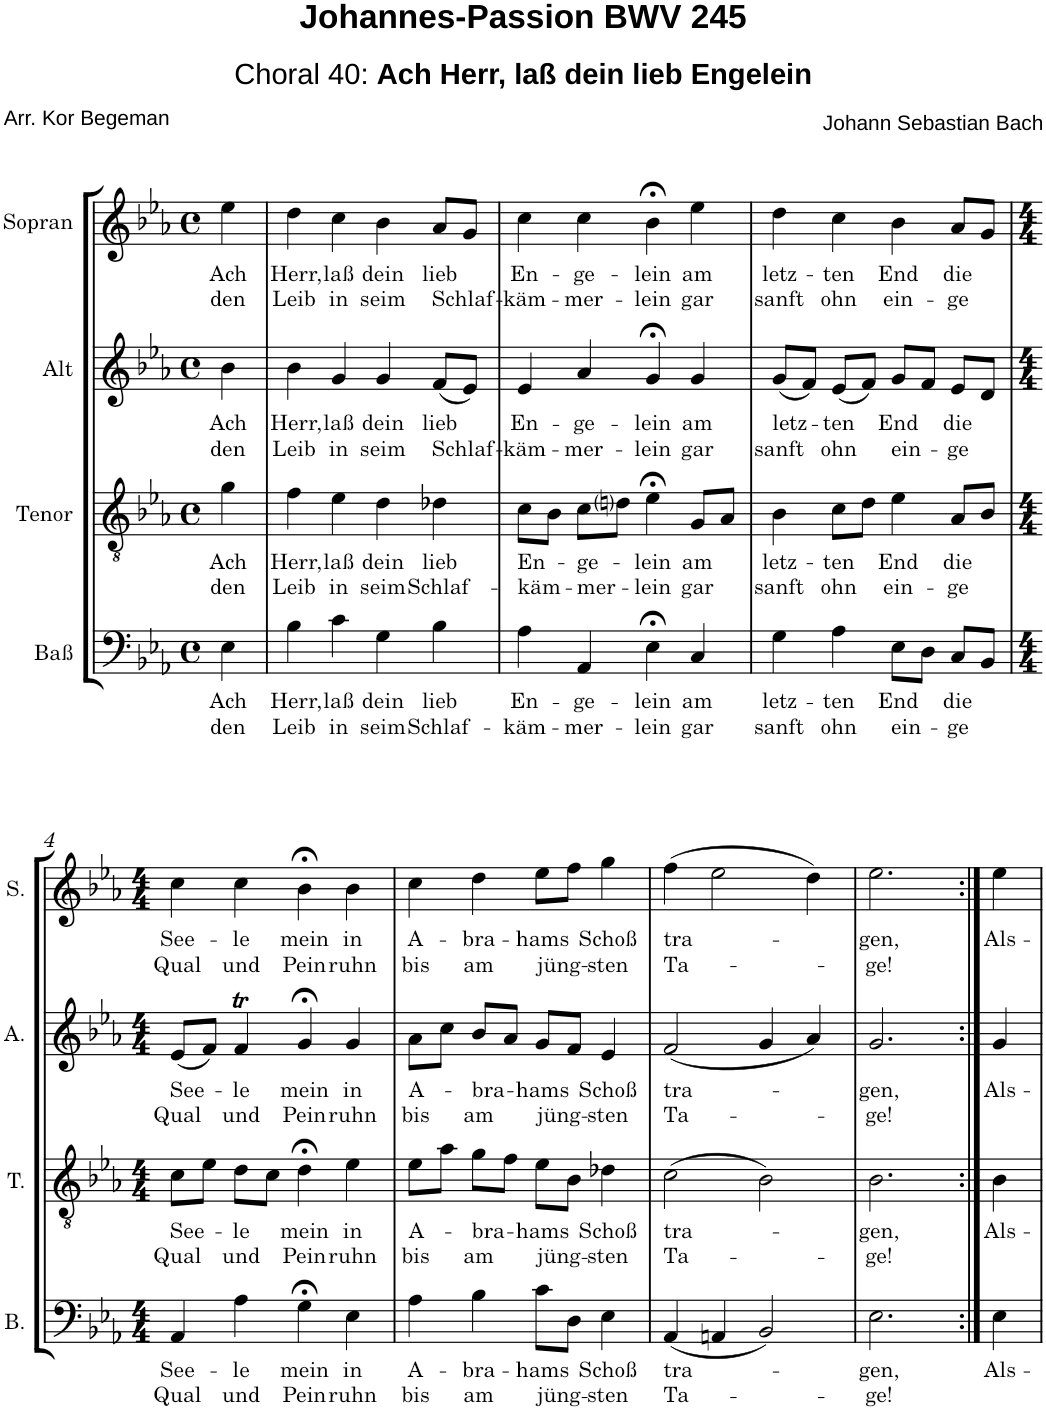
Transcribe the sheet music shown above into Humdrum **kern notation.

**kern	**text	**text	**kern	**text	**text	**kern	**text	**text	**kern	**text	**text
*part4	*part4	*part4	*part3	*part3	*part3	*part2	*part2	*part2	*part1	*part1	*part1
*staff4	*staff4	*staff4	*staff3	*staff3	*staff3	*staff2	*staff2	*staff2	*staff1	*staff1	*staff1
*I"Baß	*	*	*I"Tenor	*	*	*I"Alt	*	*	*I"Sopran	*	*
*I'B.	*	*	*I'T.	*	*	*I'A.	*	*	*I'S.	*	*
*clefF4	*	*	*clefGv2	*	*	*clefG2	*	*	*clefG2	*	*
*k[b-e-a-]	*	*	*k[b-e-a-]	*	*	*k[b-e-a-]	*	*	*k[b-e-a-]	*	*
*E-:	*	*	*E-:	*	*	*E-:	*	*	*E-:	*	*
*M4/4	*	*	*M4/4	*	*	*M4/4	*	*	*M4/4	*	*
*met(c)	*	*	*met(c)	*	*	*met(c)	*	*	*met(c)	*	*
=	=	=	=	=	=	=	=	=	=	=	=
!	!LO:LY:b	!LO:LY:b	!	!LO:LY:b	!LO:LY:b	!	!LO:LY:b	!LO:LY:b	!	!LO:LY:b	!LO:LY:b
4E-\	Ach	den	4g\	Ach	den	4b-\	Ach	den	4ee-\	Ach	den
=1	=1	=1	=1	=1	=1	=1	=1	=1	=1	=1	=1
!	!LO:LY:b	!LO:LY:b	!	!LO:LY:b	!LO:LY:b	!	!LO:LY:b	!LO:LY:b	!	!LO:LY:b	!LO:LY:b
4B-\	Herr,	Leib	4f\	Herr,	Leib	4b-\	Herr,	Leib	4dd\	Herr,	Leib
!	!LO:LY:b	!LO:LY:b	!	!LO:LY:b	!LO:LY:b	!	!LO:LY:b	!LO:LY:b	!	!LO:LY:b	!LO:LY:b
4c\	laß	in	4e-\	laß	in	4g/	laß	in	4cc\	laß	in
!	!LO:LY:b	!LO:LY:b	!	!LO:LY:b	!LO:LY:b	!	!LO:LY:b	!LO:LY:b	!	!LO:LY:b	!LO:LY:b
4G\	dein	seim	4d\	dein	seim	4g/	dein	seim	4b-\	dein	seim
!	!LO:LY:b	!LO:LY:b	!	!LO:LY:b	!LO:LY:b	!	!LO:LY:b	!LO:LY:b	!	!LO:LY:b	!LO:LY:b
4B-\	lieb	Schlaf-	4d-X\	lieb	Schlaf-	(<8f/L	lieb	Schlaf-	8a-/L	lieb	Schlaf-
.	.	.	.	.	.	8e-/J)	.	.	8g/J	.	.
=2	=2	=2	=2	=2	=2	=2	=2	=2	=2	=2	=2
!	!LO:LY:b	!LO:LY:b	!	!LO:LY:b	!LO:LY:b	!	!LO:LY:b	!LO:LY:b	!	!LO:LY:b	!LO:LY:b
4A-\	-En-	-käm-	8c\L	-En-	-käm-	4e-/	-En-	-käm-	4cc\	-En-	-käm-
.	.	.	8B-\J	.	.	.	.	.	.	.	.
!	!LO:LY:b	!LO:LY:b	!	!LO:LY:b	!LO:LY:b	!	!LO:LY:b	!LO:LY:b	!	!LO:LY:b	!LO:LY:b
4AA-/	-ge-	-mer-	8c\L	-ge-	-mer-	4a-/	-ge-	-mer-	4cc\	-ge-	-mer-
.	.	.	8dni\J	.	.	.	.	.	.	.	.
!	!LO:LY:b	!LO:LY:b	!	!LO:LY:b	!LO:LY:b	!	!LO:LY:b	!LO:LY:b	!	!LO:LY:b	!LO:LY:b
4E-;<\	-lein	lein	4e-;<\	-lein	lein	4g;</	-lein	lein	4b-;<\	-lein	lein
!	!LO:LY:b	!LO:LY:b	!	!LO:LY:b	!LO:LY:b	!	!LO:LY:b	!LO:LY:b	!	!LO:LY:b	!LO:LY:b
4C/	am	gar	8G/L	am	gar	4g/	am	gar	4ee-\	am	gar
.	.	.	8A-/J	.	.	.	.	.	.	.	.
=3	=3	=3	=3	=3	=3	=3	=3	=3	=3	=3	=3
!	!LO:LY:b	!LO:LY:b	!	!LO:LY:b	!LO:LY:b	!	!LO:LY:b	!LO:LY:b	!	!LO:LY:b	!LO:LY:b
4G\	letz-	-sanft	4B-\	letz-	-sanft	(<8g/L	letz-	-sanft	4dd\	letz-	-sanft
.	.	.	.	.	.	8f/J)	.	.	.	.	.
!	!LO:LY:b	!LO:LY:b	!	!LO:LY:b	!LO:LY:b	!	!LO:LY:b	!LO:LY:b	!	!LO:LY:b	!LO:LY:b
4A-\	ten	ohn	8c\L	ten	ohn	(<8e-/L	ten	ohn	4cc\	ten	ohn
.	.	.	8d\J	.	.	8f/J)	.	.	.	.	.
!	!LO:LY:b	!LO:LY:b	!	!LO:LY:b	!LO:LY:b	!	!LO:LY:b	!LO:LY:b	!	!LO:LY:b	!LO:LY:b
8E-\L	End	ein-	4e-\	End	ein-	8g/L	End	ein-	4b-\	End	ein-
8D\J	.	.	.	.	.	8f/J	.	.	.	.	.
!	!LO:LY:b	!LO:LY:b	!	!LO:LY:b	!LO:LY:b	!	!LO:LY:b	!LO:LY:b	!	!LO:LY:b	!LO:LY:b
8C/L	-die	ge	8A-/L	-die	ge	8e-/L	-die	ge	8a-/L	-die	ge
8BB-/J	.	.	8B-/J	.	.	8d/J	.	.	8g/J	.	.
!!LO:LB:g=z
=4	=4	=4	=4	=4	=4	=4	=4	=4	=4	=4	=4
*M4/4	*	*	*M4/4	*	*	*M4/4	*	*	*M4/4	*	*
!	!LO:LY:b	!LO:LY:b	!	!LO:LY:b	!LO:LY:b	!	!LO:LY:b	!LO:LY:b	!	!LO:LY:b	!LO:LY:b
4AA-/	See-	-Qual	8c\L	See-	-Qual	(<8e-/L	See-	-Qual	4cc\	See-	-Qual
.	.	.	8e-\J	.	.	8f/J)	.	.	.	.	.
!	!LO:LY:b	!LO:LY:b	!	!LO:LY:b	!LO:LY:b	!	!LO:LY:b	!LO:LY:b	!	!LO:LY:b	!LO:LY:b
4A-\	le	und	8d\L	le	und	4fT/	le	und	4cc\	le	und
.	.	.	8c\J	.	.	.	.	.	.	.	.
!	!LO:LY:b	!LO:LY:b	!	!LO:LY:b	!LO:LY:b	!	!LO:LY:b	!LO:LY:b	!	!LO:LY:b	!LO:LY:b
4G;<\	mein	Pein	4d;<\	mein	Pein	4g;</	mein	Pein	4b-;<\	mein	Pein
!	!LO:LY:b	!LO:LY:b	!	!LO:LY:b	!LO:LY:b	!	!LO:LY:b	!LO:LY:b	!	!LO:LY:b	!LO:LY:b
4E-\	in	ruhn	4e-\	in	ruhn	4g/	in	ruhn	4b-\	in	ruhn
=5	=5	=5	=5	=5	=5	=5	=5	=5	=5	=5	=5
!	!LO:LY:b	!LO:LY:b	!	!LO:LY:b	!LO:LY:b	!	!LO:LY:b	!LO:LY:b	!	!LO:LY:b	!LO:LY:b
4A-\	A-	-bis	8e-\L	A-	-bis	8a-\L	A-	-bis	4cc\	A-	-bis
.	.	.	8a-\J	.	.	8cc\J	.	.	.	.	.
!	!LO:LY:b	!LO:LY:b	!	!LO:LY:b	!LO:LY:b	!	!LO:LY:b	!LO:LY:b	!	!LO:LY:b	!LO:LY:b
4B-\	bra-	-am	8g\L	bra-	-am	8b-/L	bra-	-am	4dd\	bra-	-am
.	.	.	8f\J	.	.	8a-/J	.	.	.	.	.
!	!LO:LY:b	!LO:LY:b	!	!LO:LY:b	!LO:LY:b	!	!LO:LY:b	!LO:LY:b	!	!LO:LY:b	!LO:LY:b
8c\L	hams	jüng-	8e-\L	hams	jüng-	8g/L	hams	jüng-	8ee-\L	hams	jüng-
8D\J	.	.	8B-\J	.	.	8f/J	.	.	8ff\J	.	.
!	!LO:LY:b	!LO:LY:b	!	!LO:LY:b	!LO:LY:b	!	!LO:LY:b	!LO:LY:b	!	!LO:LY:b	!LO:LY:b
4E-\	-Schoß	sten	4d-X\	-Schoß	sten	4e-/	-Schoß	sten	4gg\	-Schoß	sten
=6	=6	=6	=6	=6	=6	=6	=6	=6	=6	=6	=6
!	!LO:LY:b	!LO:LY:b	!	!LO:LY:b	!LO:LY:b	!	!LO:LY:b	!LO:LY:b	!	!LO:LY:b	!LO:LY:b
(<4AA-/	tra-	-Ta-	(>2c\	tra-	-Ta-	(<2f/	tra-	-Ta-	(>4ff\	tra-	-Ta-
4AAn/	.	.	.	.	.	.	.	.	2ee-\	.	.
2BB-/)	.	.	2B-\)	.	.	4g/	.	.	.	.	.
.	.	.	.	.	.	4a-/)	.	.	4dd\)	.	.
=7	=7	=7	=7	=7	=7	=7	=7	=7	=7	=7	=7
!	!LO:LY:b	!LO:LY:b	!	!LO:LY:b	!LO:LY:b	!	!LO:LY:b	!LO:LY:b	!	!LO:LY:b	!LO:LY:b
2.E-\	-gen,	ge!	2.B-\	-gen,	ge!	2.g/	-gen,	ge!	2.ee-\	-gen,	ge!
=8:|!	=8:|!	=8:|!	=8:|!	=8:|!	=8:|!	=8:|!	=8:|!	=8:|!	=8:|!	=8:|!	=8:|!
!	!LO:LY:b	!	!	!LO:LY:b	!	!	!LO:LY:b	!	!	!LO:LY:b	!
4E-\	Als-	.	4B-\	Als-	.	4g/	Als-	.	4ee-\	Als-	.
=	=	=	=	=	=	=	=	=	=	=	=
*-	*-	*-	*-	*-	*-	*-	*-	*-	*-	*-	*-
